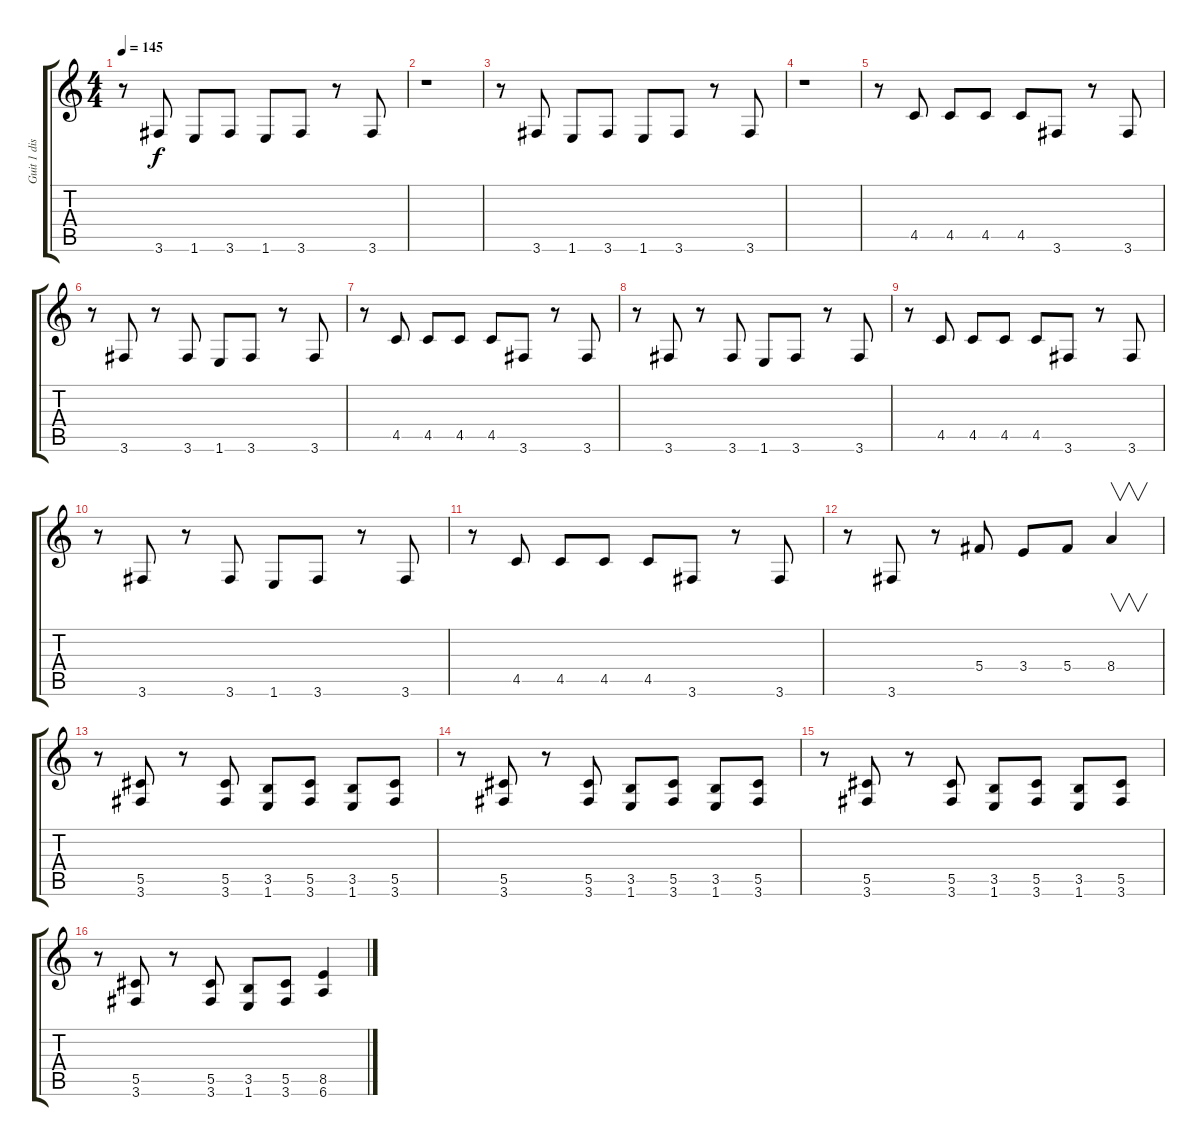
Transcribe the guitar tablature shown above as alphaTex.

\track ("Guit 1 dist." "Guit 1 dis") {instrument distortionguitar}
\staff {score tabs}
\tuning (Eb4 Bb3 Gb3 Db3 Ab2 Eb2) {hide}
\ts (4 4)
\tempo 145
\clef g2
\ks c
r.8{dy f} 3.6.8 1.6.8 3.6.8 1.6.8 3.6.8 r.8 3.6.8 |
r.1 |
r.8 3.6.8 1.6.8 3.6.8 1.6.8 3.6.8 r.8 3.6.8 |
r.1 |
r.8 4.5.8{instrument distortionguitar} 4.5.8 4.5.8 4.5.8 3.6.8 r.8 3.6.8 |
r.8 3.6.8 r.8 3.6.8 1.6.8 3.6.8 r.8 3.6.8 |
r.8 4.5.8 4.5.8 4.5.8 4.5.8 3.6.8 r.8 3.6.8 |
r.8 3.6.8 r.8 3.6.8 1.6.8 3.6.8 r.8 3.6.8 |
r.8 4.5.8{instrument distortionguitar} 4.5.8 4.5.8 4.5.8 3.6.8 r.8 3.6.8 |
r.8 3.6.8 r.8 3.6.8 1.6.8 3.6.8 r.8 3.6.8 |
r.8 4.5.8 4.5.8 4.5.8 4.5.8 3.6.8 r.8 3.6.8 |
r.8 3.6.8 r.8 5.4.8 3.4.8 5.4.8 8.4.4{v} |
r.8 (5.5 3.6).8 r.8 (5.5 3.6).8 (3.5 1.6).8 (5.5 3.6).8 (3.5 1.6).8 (5.5 3.6).8 |
r.8 (5.5 3.6).8 r.8 (5.5 3.6).8 (3.5 1.6).8 (5.5 3.6).8 (3.5 1.6).8 (5.5 3.6).8 |
r.8 (5.5 3.6).8 r.8 (5.5 3.6).8 (3.5 1.6).8 (5.5 3.6).8 (3.5 1.6).8 (5.5 3.6).8 |
r.8 (5.5 3.6).8 r.8 (5.5 3.6).8 (3.5 1.6).8 (5.5 3.6).8 (8.5 6.6).4
